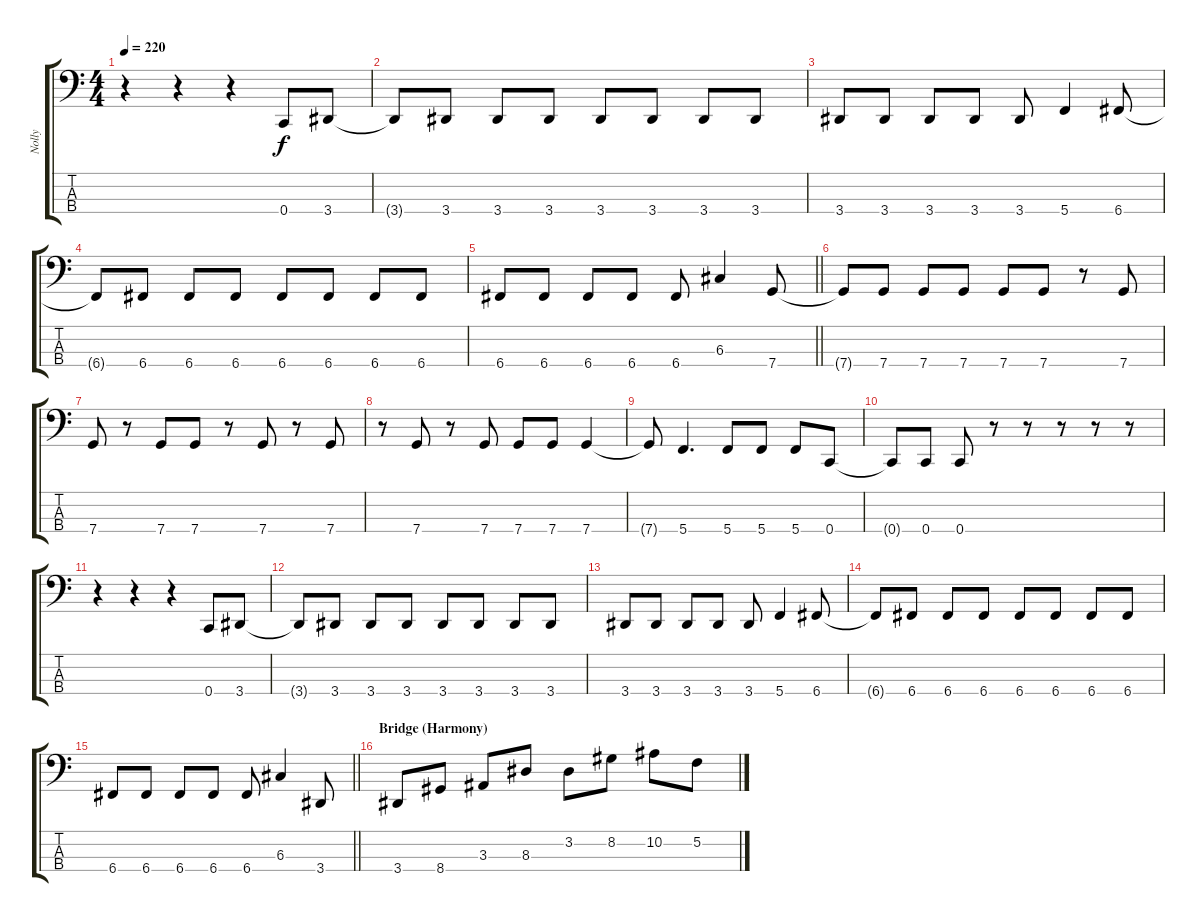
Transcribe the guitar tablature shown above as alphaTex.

\track ("Nolly" "Nolly") {instrument electricbassfinger}
\staff {score tabs}
\tuning (F2 C2 G1 C1) {hide}
\ts (4 4)
\tempo 220
\clef f4
\ks c
r.4{dy f} r.4 r.4 0.4.8 3.4.8 |
3.4{t}.8 3.4.8 3.4.8 3.4.8 3.4.8 3.4.8 3.4.8 3.4.8 |
3.4.8 3.4.8 3.4.8 3.4.8 3.4.8 5.4.4 6.4.8 |
6.4{t}.8 6.4.8 6.4.8 6.4.8 6.4.8 6.4.8 6.4.8 6.4.8 |
\barLineRight lightlight
6.4.8 6.4.8 6.4.8 6.4.8 6.4.8 6.3.4 7.4.8 |
7.4{t}.8 7.4.8 7.4.8 7.4.8 7.4.8 7.4.8 r.8 7.4.8 |
7.4.8 r.8 7.4.8 7.4.8 r.8 7.4.8 r.8 7.4.8 |
r.8 7.4.8 r.8 7.4.8 7.4.8 7.4.8 7.4.4 |
7.4{t}.8 5.4.4{d} 5.4.8 5.4.8 5.4.8 0.4.8 |
0.4{t}.8 0.4.8 0.4.8 r.8 r.8 r.8 r.8 r.8 |
r.4 r.4 r.4 0.4.8 3.4.8 |
3.4{t}.8 3.4.8 3.4.8 3.4.8 3.4.8 3.4.8 3.4.8 3.4.8 |
3.4.8 3.4.8 3.4.8 3.4.8 3.4.8 5.4.4 6.4.8 |
6.4{t}.8 6.4.8 6.4.8 6.4.8 6.4.8 6.4.8 6.4.8 6.4.8 |
\barLineRight lightlight
6.4.8 6.4.8 6.4.8 6.4.8 6.4.8 6.3.4 3.4.8 |
\section ("" "Bridge (Harmony)")
3.4.8 8.4.8 3.3.8 8.3.8 3.2.8 8.2.8 10.2.8 5.2.8
